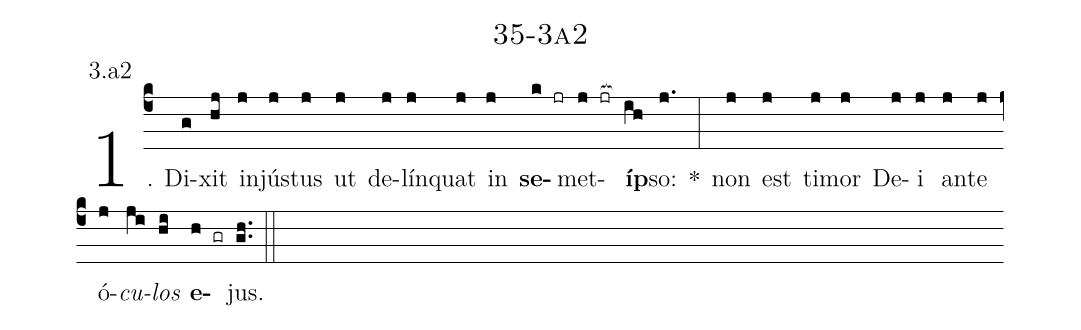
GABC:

name: 35-3a2;
annotation: 3.a2;
%%
(c4)1. Di(g)xit(hj) in(j)jús(j)tus(j) ut(j) de(j)lín(j)quat(j) in(j) <b>se</b>(k jr)met(j jr[ocb:1{])<b>íp</b>(ih[ocb:0}])so:(j.) *(:) non(j) est(j) ti(j)mor(j) De(j)i(j) an(j)te(j) ó(j)<i>cu</i>(ji)<i>los</i>(hi) <b>e</b>(h gr)jus.(gh..) (::)
